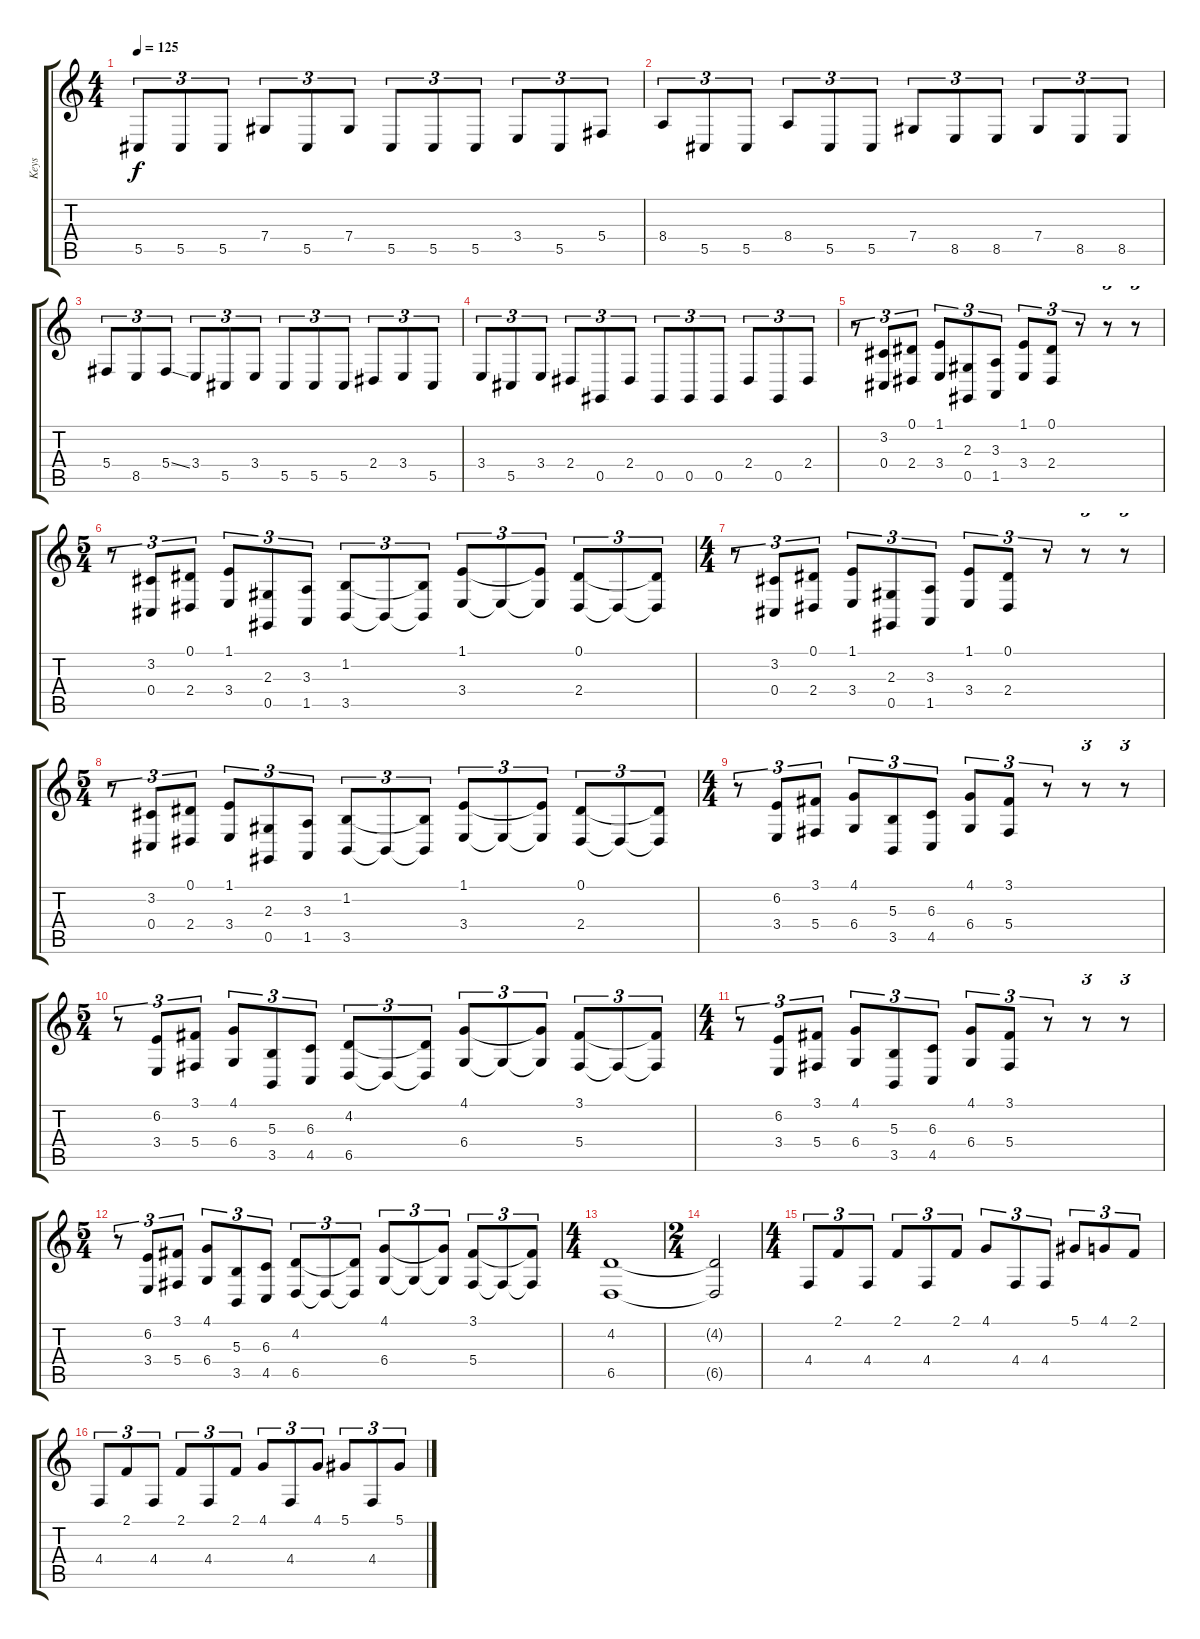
\track ("Keys" "Keys") {instrument stringensemble1}
\staff {score tabs}
\tuning (Eb4 Bb3 Gb3 Db3 Ab2 Eb2) {hide}
\ts (4 4)
\tempo 125
\clef g2
\ks c
5.5.8{tu (3 2) dy f instrument fx7echoes} 5.5.8{tu (3 2)} 5.5.8{tu (3 2)} 7.4.8{tu (3 2)} 5.5.8{tu (3 2)} 7.4.8{tu (3 2)} 5.5.8{tu (3 2)} 5.5.8{tu (3 2)} 5.5.8{tu (3 2)} 3.4.8{tu (3 2)} 5.5.8{tu (3 2)} 5.4.8{tu (3 2)} |
8.4.8{tu (3 2)} 5.5.8{tu (3 2)} 5.5.8{tu (3 2)} 8.4.8{tu (3 2)} 5.5.8{tu (3 2)} 5.5.8{tu (3 2)} 7.4.8{tu (3 2)} 8.5.8{tu (3 2)} 8.5.8{tu (3 2)} 7.4.8{tu (3 2)} 8.5.8{tu (3 2)} 8.5.8{tu (3 2)} |
5.4.8{tu (3 2)} 8.5.8{tu (3 2)} 5.4{ss}.8{tu (3 2)} 3.4.8{tu (3 2)} 5.5.8{tu (3 2)} 3.4.8{tu (3 2)} 5.5.8{tu (3 2)} 5.5.8{tu (3 2)} 5.5.8{tu (3 2)} 2.4.8{tu (3 2)} 3.4.8{tu (3 2)} 5.5.8{tu (3 2)} |
3.4.8{tu (3 2)} 5.5.8{tu (3 2)} 3.4.8{tu (3 2)} 2.4.8{tu (3 2)} 0.5.8{tu (3 2)} 2.4.8{tu (3 2)} 0.5.8{tu (3 2)} 0.5.8{tu (3 2)} 0.5.8{tu (3 2)} 2.4.8{tu (3 2)} 0.5.8{tu (3 2)} 2.4.8{tu (3 2)} |
r.8{tu (3 2)} (3.2 0.4).8{tu (3 2)} (0.1 2.4).8{tu (3 2)} (1.1 3.4).8{tu (3 2)} (2.3 0.5).8{tu (3 2)} (3.3 1.5).8{tu (3 2)} (1.1 3.4).8{tu (3 2)} (0.1 2.4).8{tu (3 2)} r.8{tu (3 2)} r.8{tu (3 2)} r.8{tu (3 2)} |
\ts (5 4)
r.8{tu (3 2)} (3.2 0.4).8{tu (3 2)} (0.1 2.4).8{tu (3 2)} (1.1 3.4).8{tu (3 2)} (2.3 0.5).8{tu (3 2)} (3.3 1.5).8{tu (3 2)} (1.2 3.5).8{tu (3 2)} 3.5{t}.8{tu (3 2)} (1.2{t} 3.5{t}).8{tu (3 2)} (1.1 3.4).8{tu (3 2)} 3.4{t}.8{tu (3 2)} (1.1{t} 3.4{t}).8{tu (3 2)} (0.1 2.4).8{tu (3 2)} 2.4{t}.8{tu (3 2)} (0.1{t} 2.4{t}).8{tu (3 2)} |
\ts (4 4)
r.8{tu (3 2)} (3.2 0.4).8{tu (3 2)} (0.1 2.4).8{tu (3 2)} (1.1 3.4).8{tu (3 2)} (2.3 0.5).8{tu (3 2)} (3.3 1.5).8{tu (3 2)} (1.1 3.4).8{tu (3 2)} (0.1 2.4).8{tu (3 2)} r.8{tu (3 2)} r.8{tu (3 2)} r.8{tu (3 2)} |
\ts (5 4)
r.8{tu (3 2)} (3.2 0.4).8{tu (3 2)} (0.1 2.4).8{tu (3 2)} (1.1 3.4).8{tu (3 2)} (2.3 0.5).8{tu (3 2)} (3.3 1.5).8{tu (3 2)} (1.2 3.5).8{tu (3 2)} 3.5{t}.8{tu (3 2)} (1.2{t} 3.5{t}).8{tu (3 2)} (1.1 3.4).8{tu (3 2)} 3.4{t}.8{tu (3 2)} (1.1{t} 3.4{t}).8{tu (3 2)} (0.1 2.4).8{tu (3 2)} 2.4{t}.8{tu (3 2)} (0.1{t} 2.4{t}).8{tu (3 2)} |
\ts (4 4)
r.8{tu (3 2)} (6.2 3.4).8{tu (3 2)} (3.1 5.4).8{tu (3 2)} (4.1 6.4).8{tu (3 2)} (5.3 3.5).8{tu (3 2)} (6.3 4.5).8{tu (3 2)} (4.1 6.4).8{tu (3 2)} (3.1 5.4).8{tu (3 2)} r.8{tu (3 2)} r.8{tu (3 2)} r.8{tu (3 2)} |
\ts (5 4)
r.8{tu (3 2)} (6.2 3.4).8{tu (3 2)} (3.1 5.4).8{tu (3 2)} (4.1 6.4).8{tu (3 2)} (5.3 3.5).8{tu (3 2)} (6.3 4.5).8{tu (3 2)} (4.2 6.5).8{tu (3 2)} 6.5{t}.8{tu (3 2)} (4.2{t} 6.5{t}).8{tu (3 2)} (4.1 6.4).8{tu (3 2)} 6.4{t}.8{tu (3 2)} (4.1{t} 6.4{t}).8{tu (3 2)} (3.1 5.4).8{tu (3 2)} 5.4{t}.8{tu (3 2)} (3.1{t} 5.4{t}).8{tu (3 2)} |
\ts (4 4)
r.8{tu (3 2)} (6.2 3.4).8{tu (3 2)} (3.1 5.4).8{tu (3 2)} (4.1 6.4).8{tu (3 2)} (5.3 3.5).8{tu (3 2)} (6.3 4.5).8{tu (3 2)} (4.1 6.4).8{tu (3 2)} (3.1 5.4).8{tu (3 2)} r.8{tu (3 2)} r.8{tu (3 2)} r.8{tu (3 2)} |
\ts (5 4)
r.8{tu (3 2)} (6.2 3.4).8{tu (3 2)} (3.1 5.4).8{tu (3 2)} (4.1 6.4).8{tu (3 2)} (5.3 3.5).8{tu (3 2)} (6.3 4.5).8{tu (3 2)} (4.2 6.5).8{tu (3 2)} 6.5{t}.8{tu (3 2)} (4.2{t} 6.5{t}).8{tu (3 2)} (4.1 6.4).8{tu (3 2)} 6.4{t}.8{tu (3 2)} (4.1{t} 6.4{t}).8{tu (3 2)} (3.1 5.4).8{tu (3 2)} 5.4{t}.8{tu (3 2)} (3.1{t} 5.4{t}).8{tu (3 2)} |
\ts (4 4)
(4.2 6.5).1 |
\ts (2 4)
(4.2{t} 6.5{t}).2 |
\ts (4 4)
4.4.8{tu (3 2)} 2.1.8{tu (3 2)} 4.4.8{tu (3 2)} 2.1.8{tu (3 2)} 4.4.8{tu (3 2)} 2.1.8{tu (3 2)} 4.1.8{tu (3 2)} 4.4.8{tu (3 2)} 4.4.8{tu (3 2)} 5.1.8{tu (3 2)} 4.1.8{tu (3 2)} 2.1.8{tu (3 2)} |
4.4.8{tu (3 2)} 2.1.8{tu (3 2)} 4.4.8{tu (3 2)} 2.1.8{tu (3 2)} 4.4.8{tu (3 2)} 2.1.8{tu (3 2)} 4.1.8{tu (3 2)} 4.4.8{tu (3 2)} 4.1.8{tu (3 2)} 5.1.8{tu (3 2)} 4.4.8{tu (3 2)} 5.1.8{tu (3 2)}
